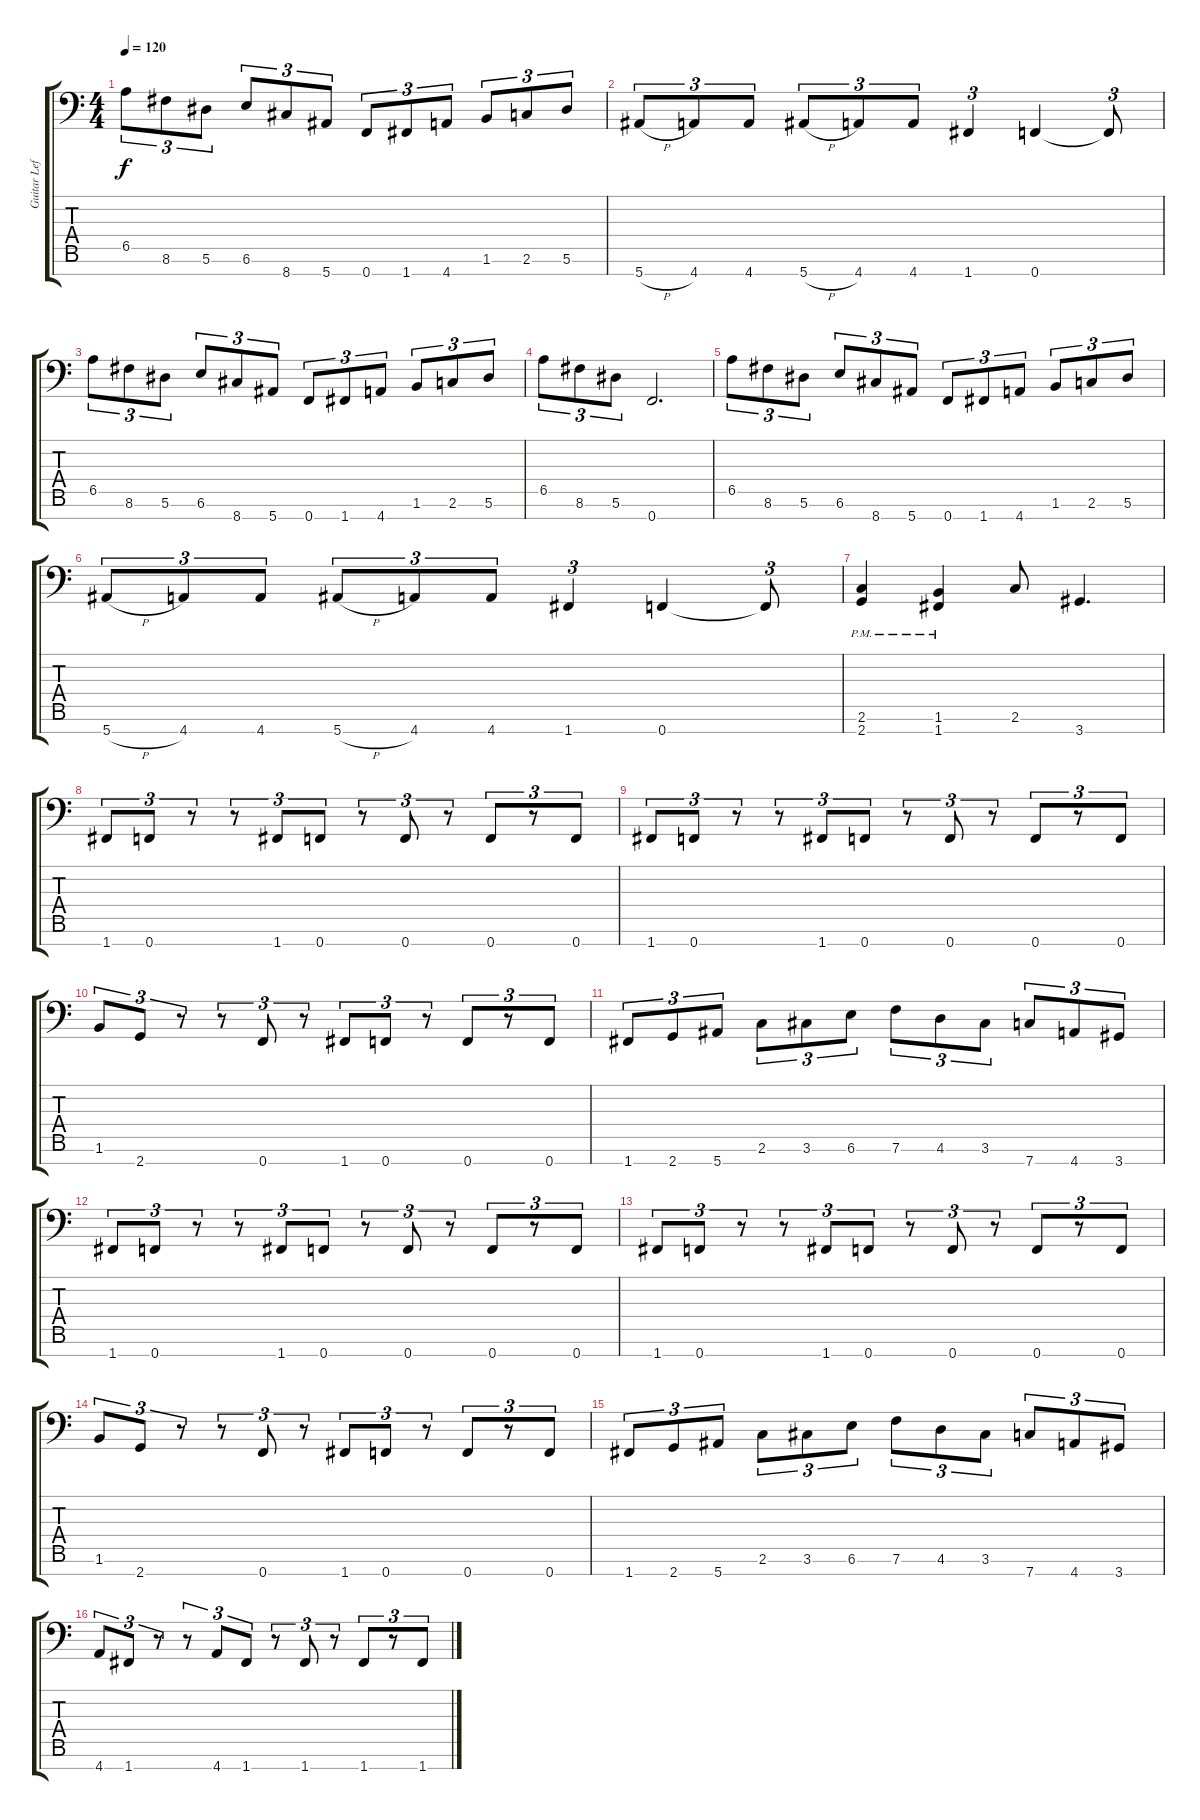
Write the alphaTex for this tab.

\track ("Guitar Left" "Guitar Lef") {instrument distortionguitar}
\staff {score tabs}
\tuning (Bb3 F3 Db3 Ab2 Eb2 Bb1 F1) {hide}
\ts (4 4)
\tempo 120
\clef f4
\ks c
6.5.8{tu (3 2) dy f} 8.6.8{tu (3 2)} 5.6.8{tu (3 2)} 6.6.8{tu (3 2)} 8.7.8{tu (3 2)} 5.7.8{tu (3 2)} 0.7.8{tu (3 2)} 1.7.8{tu (3 2)} 4.7.8{tu (3 2)} 1.6.8{tu (3 2)} 2.6.8{tu (3 2)} 5.6.8{tu (3 2)} |
5.7{h}.8{tu (3 2)} 4.7.8{tu (3 2)} 4.7.8{tu (3 2)} 5.7{h}.8{tu (3 2)} 4.7.8{tu (3 2)} 4.7.8{tu (3 2)} 1.7.4{tu (3 2)} 0.7.4 0.7{t}.8{tu (3 2)} |
6.5.8{tu (3 2)} 8.6.8{tu (3 2)} 5.6.8{tu (3 2)} 6.6.8{tu (3 2)} 8.7.8{tu (3 2)} 5.7.8{tu (3 2)} 0.7.8{tu (3 2)} 1.7.8{tu (3 2)} 4.7.8{tu (3 2)} 1.6.8{tu (3 2)} 2.6.8{tu (3 2)} 5.6.8{tu (3 2)} |
6.5.8{tu (3 2)} 8.6.8{tu (3 2)} 5.6.8{tu (3 2)} 0.7.2{d} |
6.5.8{tu (3 2)} 8.6.8{tu (3 2)} 5.6.8{tu (3 2)} 6.6.8{tu (3 2)} 8.7.8{tu (3 2)} 5.7.8{tu (3 2)} 0.7.8{tu (3 2)} 1.7.8{tu (3 2)} 4.7.8{tu (3 2)} 1.6.8{tu (3 2)} 2.6.8{tu (3 2)} 5.6.8{tu (3 2)} |
5.7{h}.8{tu (3 2)} 4.7.8{tu (3 2)} 4.7.8{tu (3 2)} 5.7{h}.8{tu (3 2)} 4.7.8{tu (3 2)} 4.7.8{tu (3 2)} 1.7.4{tu (3 2)} 0.7.4 0.7{t}.8{tu (3 2)} |
(2.6{pm} 2.7{pm}).4 (1.6{pm} 1.7{pm}).4 2.6.8 3.7.4{d} |
1.7.8{tu (3 2)} 0.7.8{tu (3 2)} r.8{tu (3 2)} r.8{tu (3 2)} 1.7.8{tu (3 2)} 0.7.8{tu (3 2)} r.8{tu (3 2)} 0.7.8{tu (3 2)} r.8{tu (3 2)} 0.7.8{tu (3 2)} r.8{tu (3 2)} 0.7.8{tu (3 2)} |
1.7.8{tu (3 2)} 0.7.8{tu (3 2)} r.8{tu (3 2)} r.8{tu (3 2)} 1.7.8{tu (3 2)} 0.7.8{tu (3 2)} r.8{tu (3 2)} 0.7.8{tu (3 2)} r.8{tu (3 2)} 0.7.8{tu (3 2)} r.8{tu (3 2)} 0.7.8{tu (3 2)} |
1.6.8{tu (3 2)} 2.7.8{tu (3 2)} r.8{tu (3 2)} r.8{tu (3 2)} 0.7.8{tu (3 2)} r.8{tu (3 2)} 1.7.8{tu (3 2)} 0.7.8{tu (3 2)} r.8{tu (3 2)} 0.7.8{tu (3 2)} r.8{tu (3 2)} 0.7.8{tu (3 2)} |
1.7.8{tu (3 2)} 2.7.8{tu (3 2)} 5.7.8{tu (3 2)} 2.6.8{tu (3 2)} 3.6.8{tu (3 2)} 6.6.8{tu (3 2)} 7.6.8{tu (3 2)} 4.6.8{tu (3 2)} 3.6.8{tu (3 2)} 7.7.8{tu (3 2)} 4.7.8{tu (3 2)} 3.7.8{tu (3 2)} |
1.7.8{tu (3 2)} 0.7.8{tu (3 2)} r.8{tu (3 2)} r.8{tu (3 2)} 1.7.8{tu (3 2)} 0.7.8{tu (3 2)} r.8{tu (3 2)} 0.7.8{tu (3 2)} r.8{tu (3 2)} 0.7.8{tu (3 2)} r.8{tu (3 2)} 0.7.8{tu (3 2)} |
1.7.8{tu (3 2)} 0.7.8{tu (3 2)} r.8{tu (3 2)} r.8{tu (3 2)} 1.7.8{tu (3 2)} 0.7.8{tu (3 2)} r.8{tu (3 2)} 0.7.8{tu (3 2)} r.8{tu (3 2)} 0.7.8{tu (3 2)} r.8{tu (3 2)} 0.7.8{tu (3 2)} |
1.6.8{tu (3 2)} 2.7.8{tu (3 2)} r.8{tu (3 2)} r.8{tu (3 2)} 0.7.8{tu (3 2)} r.8{tu (3 2)} 1.7.8{tu (3 2)} 0.7.8{tu (3 2)} r.8{tu (3 2)} 0.7.8{tu (3 2)} r.8{tu (3 2)} 0.7.8{tu (3 2)} |
1.7.8{tu (3 2)} 2.7.8{tu (3 2)} 5.7.8{tu (3 2)} 2.6.8{tu (3 2)} 3.6.8{tu (3 2)} 6.6.8{tu (3 2)} 7.6.8{tu (3 2)} 4.6.8{tu (3 2)} 3.6.8{tu (3 2)} 7.7.8{tu (3 2)} 4.7.8{tu (3 2)} 3.7.8{tu (3 2)} |
4.7.8{tu (3 2)} 1.7.8{tu (3 2)} r.8{tu (3 2)} r.8{tu (3 2)} 4.7.8{tu (3 2)} 1.7.8{tu (3 2)} r.8{tu (3 2)} 1.7.8{tu (3 2)} r.8{tu (3 2)} 1.7.8{tu (3 2)} r.8{tu (3 2)} 1.7.8{tu (3 2)}
